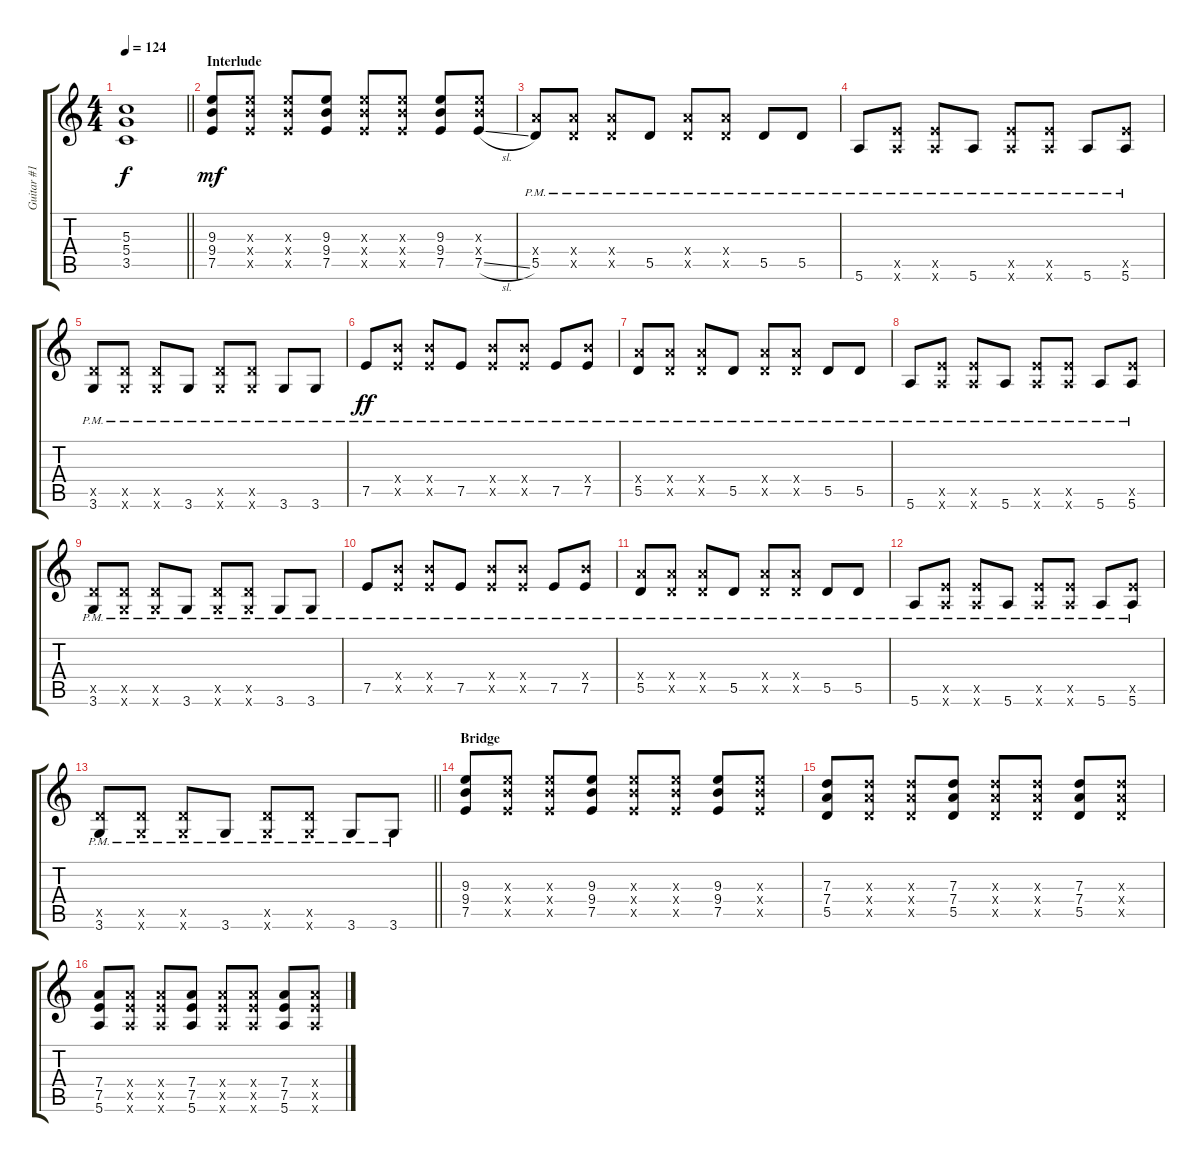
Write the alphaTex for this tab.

\track ("Guitar #1" "Guitar #1") {instrument overdrivenguitar}
\staff {score tabs}
\tuning (E4 B3 G3 D3 A2 E2) {hide}
\ts (4 4)
\tempo 124
\clef g2
\barLineRight lightlight
\ks c
(5.3 5.4 3.5).1{dy f} |
\section ("" "Interlude")
(9.3 9.4 7.5).8{dy mf} (9.3{x} 9.4{x} 7.5{x}).8 (9.3{x} 9.4{x} 7.5{x}).8 (9.3 9.4 7.5).8 (9.3{x} 9.4{x} 7.5{x}).8 (9.3{x} 9.4{x} 7.5{x}).8 (9.3 9.4 7.5).8 (9.3{x} 9.4{x} 7.5{sl}).8 |
(7.4{pm x} 5.5{pm}).8 (7.4{pm x} 5.5{pm x}).8 (7.4{pm x} 5.5{pm x}).8 5.5{pm}.8 (7.4{pm x} 5.5{pm x}).8 (7.4{pm x} 5.5{pm x}).8 5.5{pm}.8 5.5{pm}.8 |
5.6{pm}.8 (7.5{pm x} 5.6{pm x}).8 (7.5{pm x} 5.6{pm x}).8 5.6{pm}.8 (7.5{pm x} 5.6{pm x}).8 (7.5{pm x} 5.6{pm x}).8 5.6{pm}.8 (7.5{pm x} 5.6{pm}).8 |
(5.5{pm x} 3.6{pm}).8 (5.5{pm x} 3.6{pm x}).8 (5.5{pm x} 3.6{pm x}).8 3.6{pm}.8 (5.5{pm x} 3.6{pm x}).8 (5.5{pm x} 3.6{pm x}).8 3.6{pm}.8 3.6{pm}.8 |
7.5{pm}.8{dy ff} (9.4{pm x} 7.5{pm x}).8 (9.4{pm x} 7.5{pm x}).8 7.5{pm}.8 (9.4{pm x} 7.5{pm x}).8 (9.4{pm x} 7.5{pm x}).8 7.5{pm}.8 (9.4{pm x} 7.5{pm}).8 |
(7.4{pm x} 5.5{pm}).8 (7.4{pm x} 5.5{pm x}).8 (7.4{pm x} 5.5{pm x}).8 5.5{pm}.8 (7.4{pm x} 5.5{pm x}).8 (7.4{pm x} 5.5{pm x}).8 5.5{pm}.8 5.5{pm}.8 |
5.6{pm}.8 (7.5{pm x} 5.6{pm x}).8 (7.5{pm x} 5.6{pm x}).8 5.6{pm}.8 (7.5{pm x} 5.6{pm x}).8 (7.5{pm x} 5.6{pm x}).8 5.6{pm}.8 (7.5{pm x} 5.6{pm}).8 |
(5.5{pm x} 3.6{pm}).8 (5.5{pm x} 3.6{pm x}).8 (5.5{pm x} 3.6{pm x}).8 3.6{pm}.8 (5.5{pm x} 3.6{pm x}).8 (5.5{pm x} 3.6{pm x}).8 3.6{pm}.8 3.6{pm}.8 |
7.5{pm}.8 (9.4{pm x} 7.5{pm x}).8 (9.4{pm x} 7.5{pm x}).8 7.5{pm}.8 (9.4{pm x} 7.5{pm x}).8 (9.4{pm x} 7.5{pm x}).8 7.5{pm}.8 (9.4{pm x} 7.5{pm}).8 |
(7.4{pm x} 5.5{pm}).8 (7.4{pm x} 5.5{pm x}).8 (7.4{pm x} 5.5{pm x}).8 5.5{pm}.8 (7.4{pm x} 5.5{pm x}).8 (7.4{pm x} 5.5{pm x}).8 5.5{pm}.8 5.5{pm}.8 |
5.6{pm}.8 (7.5{pm x} 5.6{pm x}).8 (7.5{pm x} 5.6{pm x}).8 5.6{pm}.8 (7.5{pm x} 5.6{pm x}).8 (7.5{pm x} 5.6{pm x}).8 5.6{pm}.8 (7.5{pm x} 5.6{pm}).8 |
\barLineRight lightlight
(5.5{pm x} 3.6{pm}).8 (5.5{pm x} 3.6{pm x}).8 (5.5{pm x} 3.6{pm x}).8 3.6{pm}.8 (5.5{pm x} 3.6{pm x}).8 (5.5{pm x} 3.6{pm x}).8 3.6{pm}.8 3.6{pm}.8 |
\section ("" "Bridge")
(9.3 9.4 7.5).8 (9.3{x} 9.4{x} 7.5{x}).8 (9.3{x} 9.4{x} 7.5{x}).8 (9.3 9.4 7.5).8 (9.3{x} 9.4{x} 7.5{x}).8 (9.3{x} 9.4{x} 7.5{x}).8 (9.3 9.4 7.5).8 (9.3{x} 9.4{x} 7.5{x}).8 |
(7.3 7.4 5.5).8 (7.3{x} 7.4{x} 5.5{x}).8 (7.3{x} 7.4{x} 5.5{x}).8 (7.3 7.4 5.5).8 (7.3{x} 7.4{x} 5.5{x}).8 (7.3{x} 7.4{x} 5.5{x}).8 (7.3 7.4 5.5).8 (7.3{x} 7.4{x} 5.5{x}).8 |
(7.4 7.5 5.6).8 (7.4{x} 7.5{x} 5.6{x}).8 (7.4{x} 7.5{x} 5.6{x}).8 (7.4 7.5 5.6).8 (7.4{x} 7.5{x} 5.6{x}).8 (7.4{x} 7.5{x} 5.6{x}).8 (7.4 7.5 5.6).8 (7.4{x} 7.5{x} 5.6{x}).8
